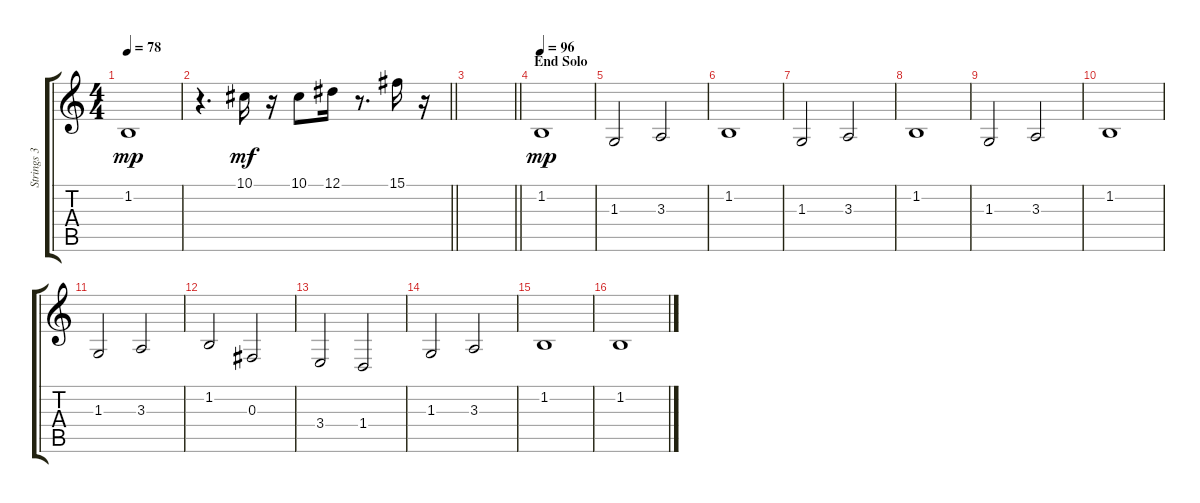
\track ("Strings 3" "Strings 3") {instrument tremolostrings}
\staff {score tabs}
\tuning (Eb4 Bb3 Gb3 Db3 Ab2 Eb2) {hide}
\ts (4 4)
\tempo 78
\clef g2
\ks c
1.2.1{dy mp} |
\barLineRight lightlight
r.4{d} 10.1.16{dy mf} r.16 10.1.8 12.1.16 r.8{d} 15.1.16 r.16 |
\barLineRight lightlight
|
\section ("" "End Solo")
\tempo 96
1.2.1{dy mp} |
1.3.2 3.3.2 |
1.2.1 |
1.3.2 3.3.2 |
1.2.1 |
1.3.2 3.3.2 |
1.2.1 |
1.3.2 3.3.2 |
1.2.2 0.3.2 |
3.4.2 1.4.2 |
1.3.2 3.3.2 |
1.2.1 |
1.2.1
